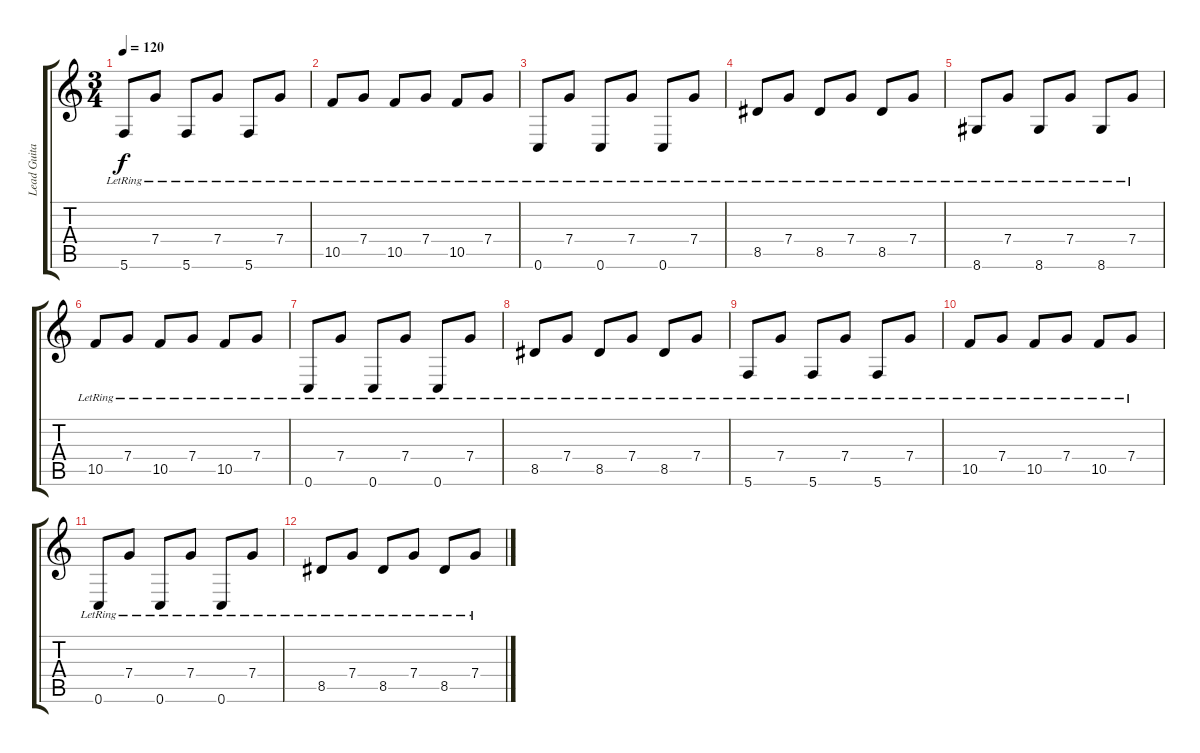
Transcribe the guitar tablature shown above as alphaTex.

\track ("Lead Guitar" "Lead Guita") {instrument distortionguitar}
\staff {score tabs}
\tuning (D4 A3 F3 C3 G2 C2) {hide}
\ts (3 4)
\tempo 120
\clef g2
\ks c
5.6{lr}.8{dy f} 7.4{lr}.8 5.6{lr}.8 7.4{lr}.8 5.6{lr}.8 7.4{lr}.8 |
10.5{lr}.8 7.4{lr}.8 10.5{lr}.8 7.4{lr}.8 10.5{lr}.8 7.4{lr}.8 |
0.6{lr}.8 7.4{lr}.8 0.6{lr}.8 7.4{lr}.8 0.6{lr}.8 7.4{lr}.8 |
8.5{lr}.8 7.4{lr}.8 8.5{lr}.8 7.4{lr}.8 8.5{lr}.8 7.4{lr}.8 |
8.6{lr}.8 7.4{lr}.8 8.6{lr}.8 7.4{lr}.8 8.6{lr}.8 7.4{lr}.8 |
10.5{lr}.8 7.4{lr}.8 10.5{lr}.8 7.4{lr}.8 10.5{lr}.8 7.4{lr}.8 |
0.6{lr}.8 7.4{lr}.8 0.6{lr}.8 7.4{lr}.8 0.6{lr}.8 7.4{lr}.8 |
8.5{lr}.8 7.4{lr}.8 8.5{lr}.8 7.4{lr}.8 8.5{lr}.8 7.4{lr}.8 |
5.6{lr}.8 7.4{lr}.8 5.6{lr}.8 7.4{lr}.8 5.6{lr}.8 7.4{lr}.8 |
10.5{lr}.8 7.4{lr}.8 10.5{lr}.8 7.4{lr}.8 10.5{lr}.8 7.4{lr}.8 |
0.6{lr}.8 7.4{lr}.8 0.6{lr}.8 7.4{lr}.8 0.6{lr}.8 7.4{lr}.8 |
8.5{lr}.8 7.4{lr}.8 8.5{lr}.8 7.4{lr}.8 8.5{lr}.8 7.4{lr}.8
